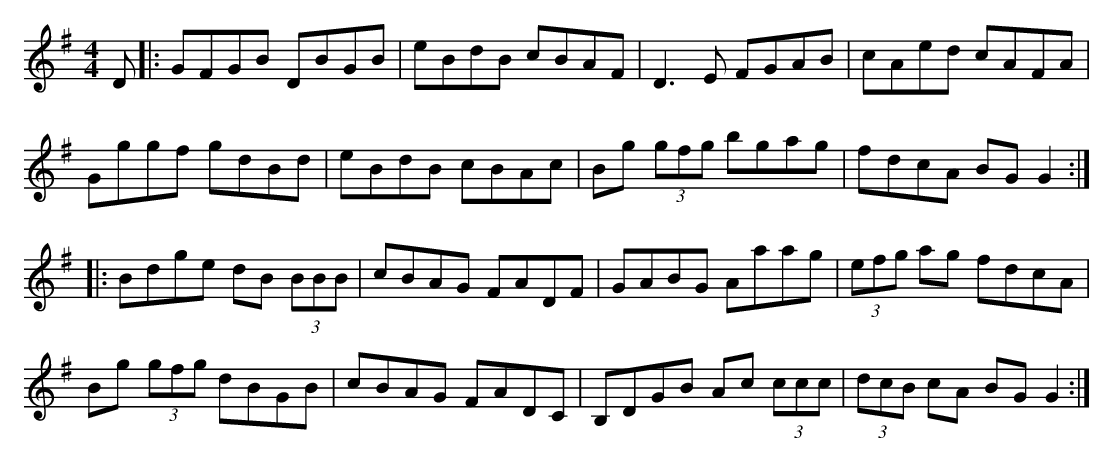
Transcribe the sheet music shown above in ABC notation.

X:1
M:4/4
K:G
D|:GFGB DBGB|eBdB cBAF|D3E FGAB|cAed cAFA|
Gggf gdBd|eBdB cBAc|Bg (3gfg bgag|fdcA BGG2:|
|:Bdge dB (3BBB|cBAG FADF|GABG Aaag|(3efg ag fdcA|
Bg (3gfg dBGB|cBAG FADC|B,DGB Ac (3ccc|(3dcB cA BGG2:|
